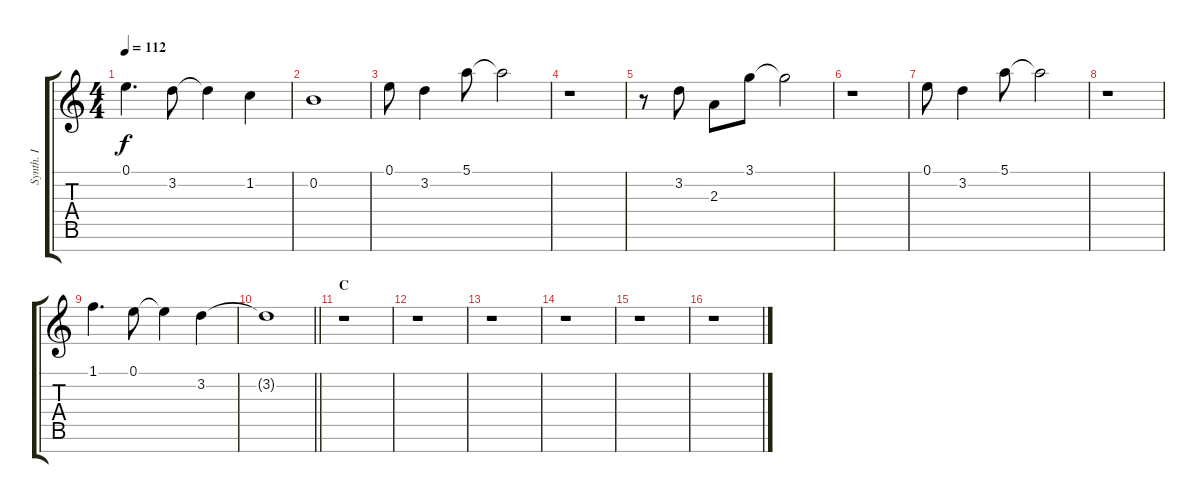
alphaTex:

\track ("Synth. I" "Synth. I") {instrument fx5brightness}
\staff {score tabs}
\tuning (E5 B4 G4 D4 A3 E3 B2) {hide}
\ts (4 4)
\tempo 112
\clef g2
\ks c
0.1.4{d dy f} 3.2.8 3.2{t}.4 1.2.4 |
0.2.1 |
0.1.8 3.2.4 5.1.8 5.1{t}.2 |
r.1 |
r.8 3.2.8 2.3.8 3.1.8 3.1{t}.2 |
r.1 |
0.1.8 3.2.4 5.1.8 5.1{t}.2 |
r.1 |
1.1.4{d} 0.1.8 0.1{t}.4 3.2.4 |
\barLineRight lightlight
3.2{t}.1 |
\section ("" "C")
r.1 |
r.1 |
r.1 |
r.1 |
r.1 |
r.1
